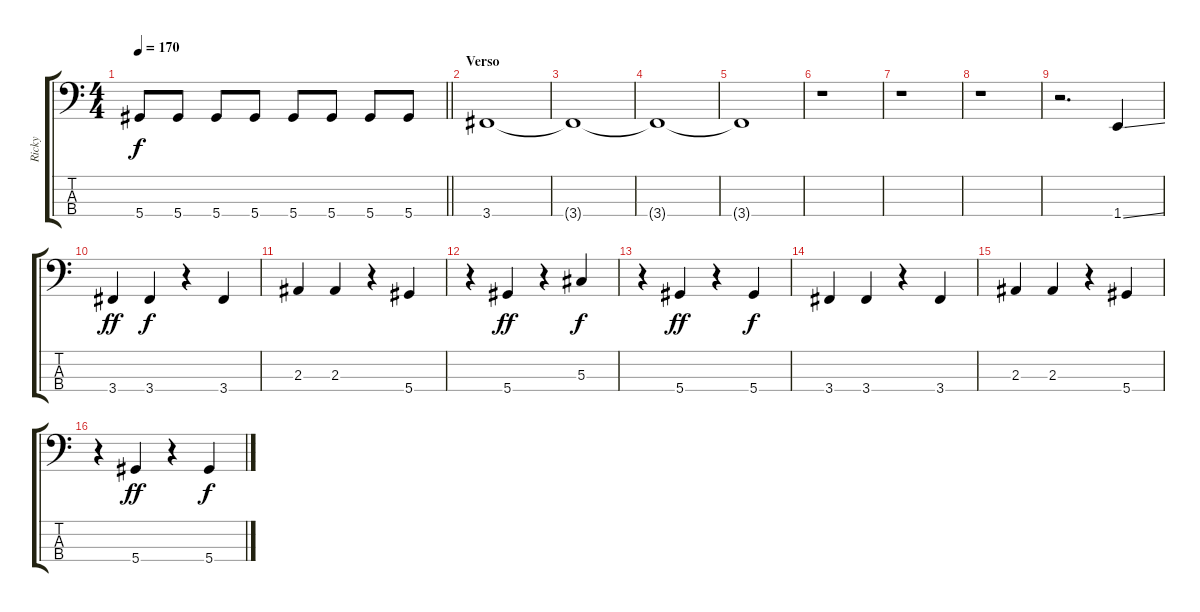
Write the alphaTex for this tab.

\track ("Ricky" "Ricky") {instrument electricbasspick}
\staff {score tabs}
\tuning (Gb2 Db2 Ab1 Eb1) {hide}
\ts (4 4)
\tempo 170
\clef f4
\barLineRight lightlight
\ks c
5.4.8{dy f} 5.4.8 5.4.8 5.4.8 5.4.8 5.4.8 5.4.8 5.4.8 |
\section ("" "Verso")
3.4.1 |
3.4{t}.1 |
3.4{t}.1 |
3.4{t}.1 |
r.1 |
r.1 |
r.1 |
r.2{d} 1.4{ss}.4 |
3.4.4{dy ff} 3.4.4{dy f} r.4 3.4.4 |
2.3.4 2.3.4 r.4 5.4.4 |
r.4 5.4.4{dy ff} r.4 5.3.4{dy f} |
r.4 5.4.4{dy ff} r.4 5.4.4{dy f} |
3.4.4 3.4.4 r.4 3.4.4 |
2.3.4 2.3.4 r.4 5.4.4 |
r.4 5.4.4{dy ff} r.4 5.4.4{dy f}
